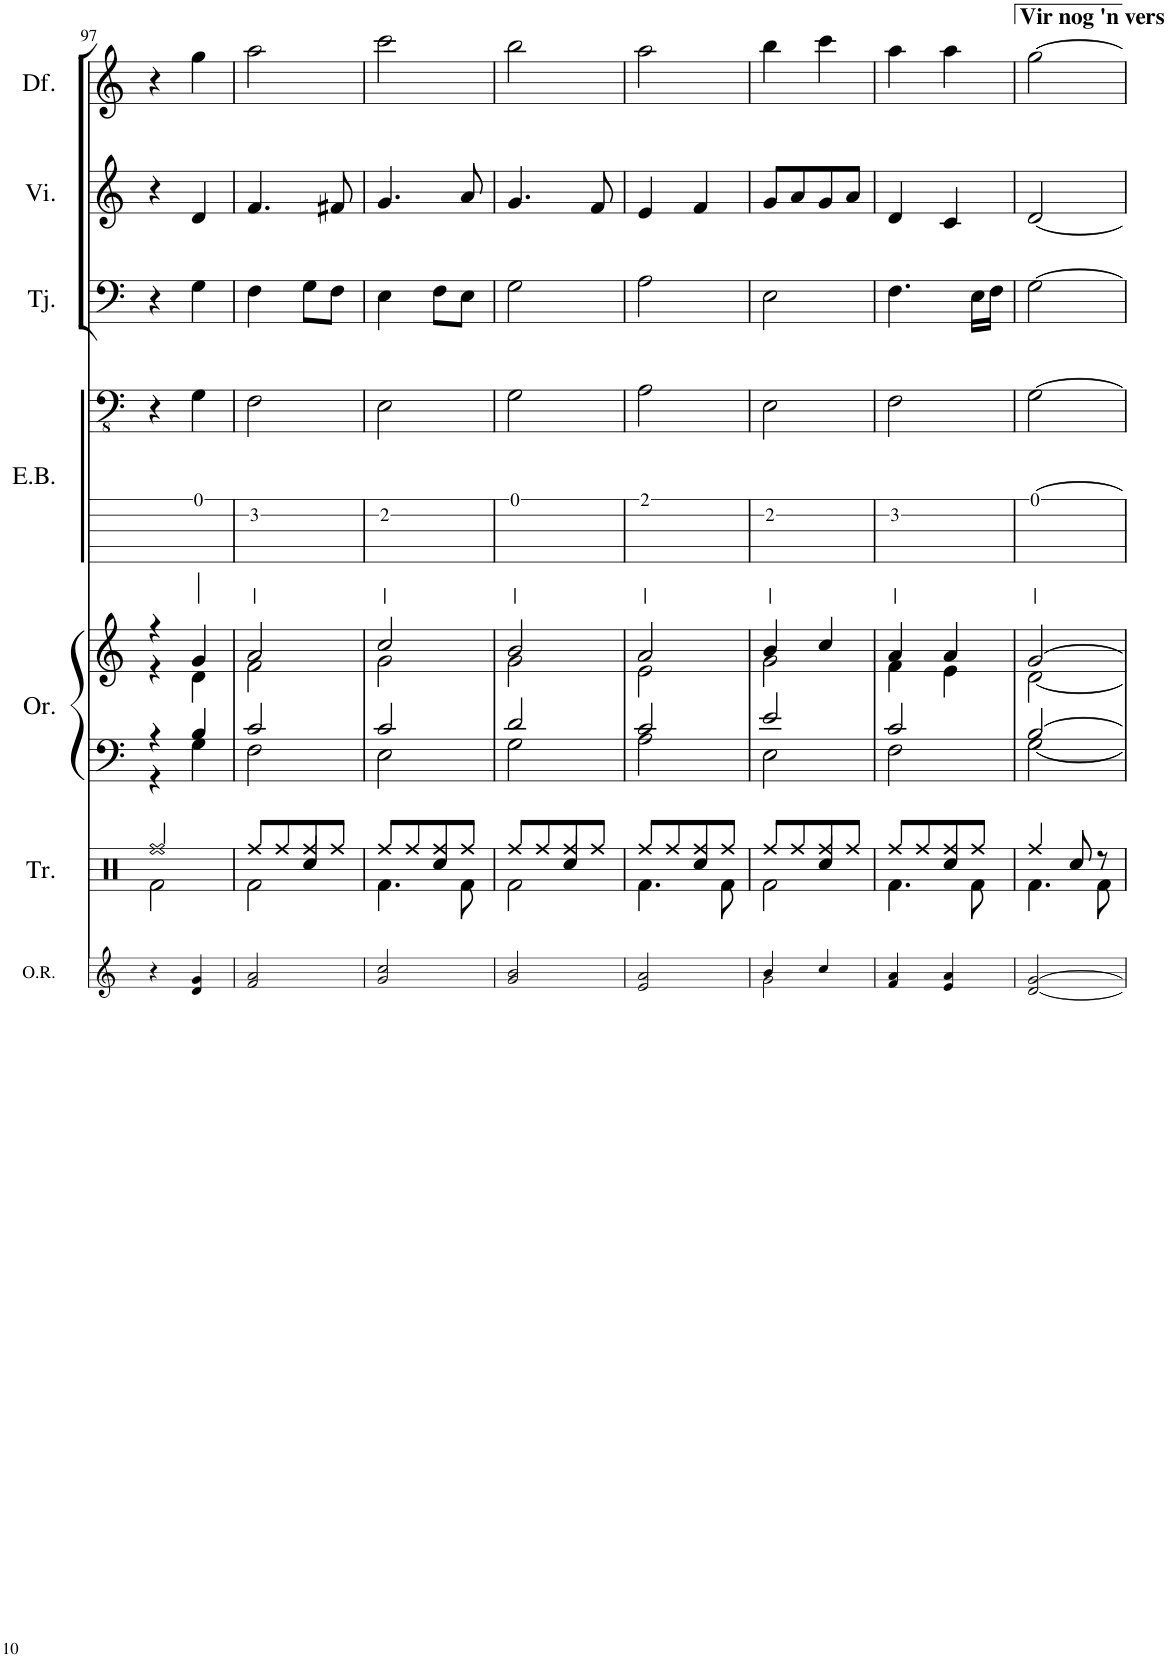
**kern	**kern	**kern	**kern	**kern	**kern	**kern	**kern
*part6	*part5	*part5	*part4	*part4	*part3	*part2	*part1
*staff8	*staff7	*staff6	*staff5	*staff4	*staff3	*staff2	*staff1
*I"Orkestrale reduksie	*I"Orrel	*	*I"5-snr. E-Baskitaar	*	*I"Tjello	*I"Viool	*I"Dwarsfluit
*I'O.R.	*I'Or.	*	*I'E.B.	*	*I'Tj.	*I'Vi.	*I'Df.
!!LO:PB:g=z
*clefG2	*clefF4	*clefG2	*	*clefFv4	*clefF4	*clefG2	*clefG2
*k[]	*k[]	*k[]	*k[]	*k[]	*k[]	*k[]	*k[]
*M1/2	*M1/2	*M1/2	*M1/2	*M1/2	*M1/2	*M1/2	*M1/2
=97	=97	=97	=97	=97	=97	=97	=97
*	*^	*^	*	*	*	*	*
4r	4r	4r	4r	4r	4r	4r	4r	4r	4r
4d/ 4g/	4B/	4G\	4g/	4d\	4GG\	4GG\	4G\	4d/	4gg\
=98	=98	=98	=98	=98	=98	=98	=98	=98	=98
2f/ 2a/	2c/	2F\	2a/	2f\	2FF\	2FF\	4F\	4.f/	2aa\
.	.	.	.	.	.	.	8G\L	.	.
.	.	.	.	.	.	.	8F\J	8f#X/	.
=99	=99	=99	=99	=99	=99	=99	=99	=99	=99
2g/ 2cc/	2c/	2E\	2cc/	2g\	2EE\	2EE\	4E\	4.g/	2ccc\
.	.	.	.	.	.	.	8F\L	.	.
.	.	.	.	.	.	.	8E\J	8a/	.
=100	=100	=100	=100	=100	=100	=100	=100	=100	=100
2g/ 2b/	2d/	2G\	2b/	2g\	2GG\	2GG\	2G\	4.g/	2bb\
.	.	.	.	.	.	.	.	8f/	.
=101	=101	=101	=101	=101	=101	=101	=101	=101	=101
2e/ 2a/	2c/	2A\	2a/	2e\	2AA\	2AA\	2A\	4e/	2aa\
.	.	.	.	.	.	.	.	4f/	.
=102	=102	=102	=102	=102	=102	=102	=102	=102	=102
*^	*	*	*	*	*	*	*	*	*
4b/	2g\	2e/	2E\	4b/	2g\	2EE\	2EE\	2E\	8g/L	4bb\
.	.	.	.	.	.	.	.	.	8a/	.
4cc/	.	.	.	4cc/	.	.	.	.	8g/	4ccc\
.	.	.	.	.	.	.	.	.	8a/J	.
*v	*v	*	*	*	*	*	*	*	*	*
=103	=103	=103	=103	=103	=103	=103	=103	=103	=103
4f/ 4a/	2c/	2F\	4a/	4f\	2FF\	2FF\	4.F\	4d/	4aa\
4e/ 4a/	.	.	4a/	4e\	.	.	.	4c/	4aa\
.	.	.	.	.	.	.	16E\LL	.	.
.	.	.	.	.	.	.	16F\JJ	.	.
=104	=104	=104	=104	=104	=104	=104	=104	=104	=104
[2d/ [2g/	[2B/	[2G\	[2g/	[2d\	[2GG\	[2GG\	[2G\	[2d/	[2gg\
*	*v	*v	*	*	*	*	*	*	*
*	*	*v	*v	*	*	*	*	*
=	=	=	=	=	=	=	=
*-	*-	*-	*-	*-	*-	*-	*-
